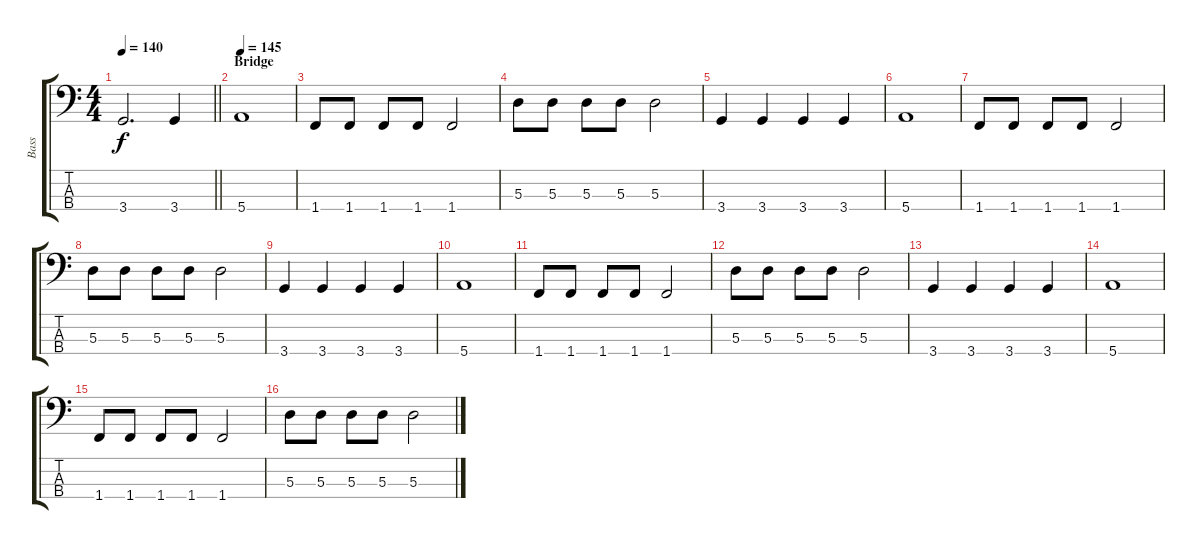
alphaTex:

\track ("Bass" "Bass") {instrument electricbasspick}
\staff {score tabs}
\tuning (G2 D2 A1 E1) {hide}
\ts (4 4)
\tempo 140
\clef f4
\barLineRight lightlight
\ks c
3.4.2{d dy f} 3.4.4 |
\section ("" "Bridge")
\tempo 145
5.4.1 |
1.4.8 1.4.8 1.4.8 1.4.8 1.4.2 |
5.3.8 5.3.8 5.3.8 5.3.8 5.3.2 |
3.4.4 3.4.4 3.4.4 3.4.4 |
5.4.1 |
1.4.8 1.4.8 1.4.8 1.4.8 1.4.2 |
5.3.8 5.3.8 5.3.8 5.3.8 5.3.2 |
3.4.4 3.4.4 3.4.4 3.4.4 |
5.4.1 |
1.4.8 1.4.8 1.4.8 1.4.8 1.4.2 |
5.3.8 5.3.8 5.3.8 5.3.8 5.3.2 |
3.4.4 3.4.4 3.4.4 3.4.4 |
5.4.1 |
1.4.8 1.4.8 1.4.8 1.4.8 1.4.2 |
5.3.8 5.3.8 5.3.8 5.3.8 5.3.2
